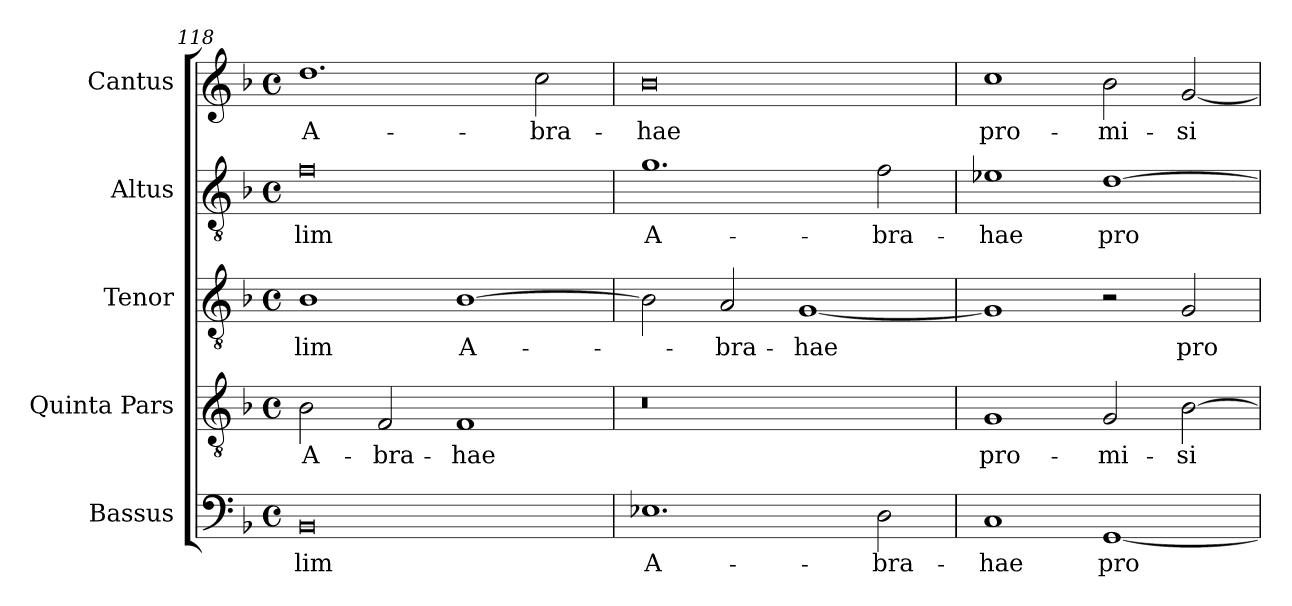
**kern	**text	**kern	**text	**kern	**text	**kern	**text	**kern	**text
*part5	*part5	*part4	*part4	*part3	*part3	*part2	*part2	*part1	*part1
*staff5	*staff5	*staff4	*staff4	*staff3	*staff3	*staff2	*staff2	*staff1	*staff1
*I"Bassus	*	*I"Quinta Pars	*	*I"Tenor	*	*I"Altus	*	*I"Cantus	*
*I'B.	*	*I'Q.P.	*	*I'T.	*	*I'A.	*	*I'C.	*
*clefF4	*	*clefGv2	*	*clefGv2	*	*clefGv2	*	*clefG2	*
*k[b-]	*	*k[b-]	*	*k[b-]	*	*k[b-]	*	*k[b-]	*
*F:	*	*F:	*	*F:	*	*F:	*	*F:	*
*M4/4	*	*M4/4	*	*M4/4	*	*M4/4	*	*M4/4	*
*met(c)	*	*met(c)	*	*met(c)	*	*met(c)	*	*met(c)	*
=118	=118	=118	=118	=118	=118	=118	=118	=118	=118
!	!LO:LY:b:cj	!	!LO:LY:b:cj	!	!LO:LY:b:cj	!	!LO:LY:b:cj	!	!LO:LY:b:cj
0BB-	-lim	2B-\	A-	1B-	-lim	0f	-lim	1.dd	A-
!	!	!	!LO:LY:b:cj	!	!	!	!	!	!
.	.	2F/	-bra-	.	.	.	.	.	.
!	!	!	!LO:LY:b:cj	!	!LO:LY:b:cj	!	!	!	!
.	.	1F	-hae	[>1B-	A-	.	.	.	.
!	!	!	!	!	!	!	!	!	!LO:LY:b:cj
.	.	.	.	.	.	.	.	2cc\	-bra-
=119	=119	=119	=119	=119	=119	=119	=119	=119	=119
!	!LO:LY:b:cj	!	!	!	!	!	!LO:LY:b:cj	!	!LO:LY:b:cj
1.E-X	A-	0r	.	2B-\]	.	1.g	A-	0b-	-hae
!	!	!	!	!	!LO:LY:b:cj	!	!	!	!
.	.	.	.	2A/	-bra-	.	.	.	.
!	!	!	!	!	!LO:LY:b:cj	!	!	!	!
.	.	.	.	[<1G	-hae	.	.	.	.
!	!LO:LY:b:cj	!	!	!	!	!	!LO:LY:b:cj	!	!
2D\	-bra-	.	.	.	.	2f\	-bra-	.	.
=120	=120	=120	=120	=120	=120	=120	=120	=120	=120
!	!LO:LY:b:cj	!	!LO:LY:b:cj	!	!	!	!LO:LY:b:cj	!	!LO:LY:b:cj
1C	-hae	1G	pro-	1G]	.	1e-X	-hae	1cc	pro-
!	!LO:LY:b	!	!LO:LY:b:cj	!	!	!	!LO:LY:b:cj	!	!LO:LY:b:cj
[<1GG	pro-	2G/	-mi-	2r	.	[>1d	pro-	2b-\	-mi-
!	!	!	!LO:LY:b:cj	!	!LO:LY:b:cj	!	!	!	!LO:LY:b:cj
.	.	[>2B-\	-si-	2G/	pro-	.	.	[<2g/	-si-
=	=	=	=	=	=	=	=	=	=
*-	*-	*-	*-	*-	*-	*-	*-	*-	*-
